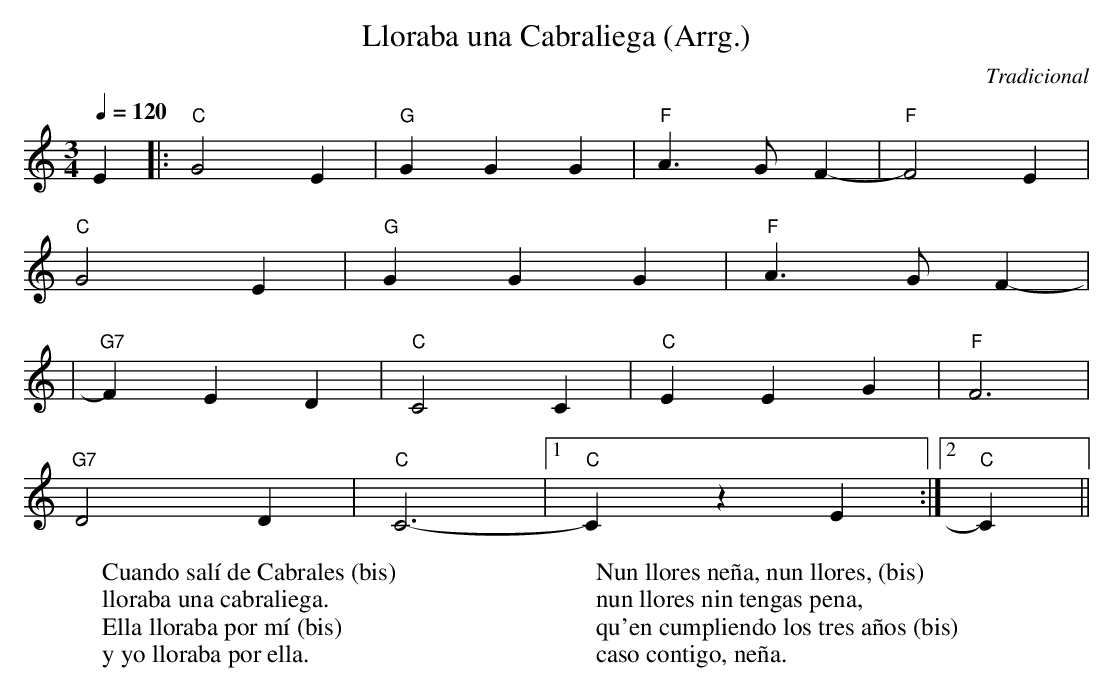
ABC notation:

X:1
T:Lloraba una Cabraliega (Arrg.)
C:Tradicional
M:3/4
L:1/4
Q:1/4=120
W:Cuando salí de Cabrales (bis)
W:lloraba una cabraliega.
W:Ella lloraba por mí (bis)
W:y yo lloraba por ella.
W:
W:Nun llores neña, nun llores, (bis)
W:nun llores nin tengas pena,
W:qu'en cumpliendo los tres años (bis)
W:caso contigo, neña.
K:C
E|:"C"G2 E|"G"G G G|"F"A3/2 G/ F-|"F"F2 E|
"C"G2 E|"G"G G G|"F"A3/2 G/ F-|
|"G7"F E D|"C"C2 C|"C"E E G|"F"F3|
"G7"D2 D|"C"C3-|[1 "C"C z E:|[2 "C"C ||
